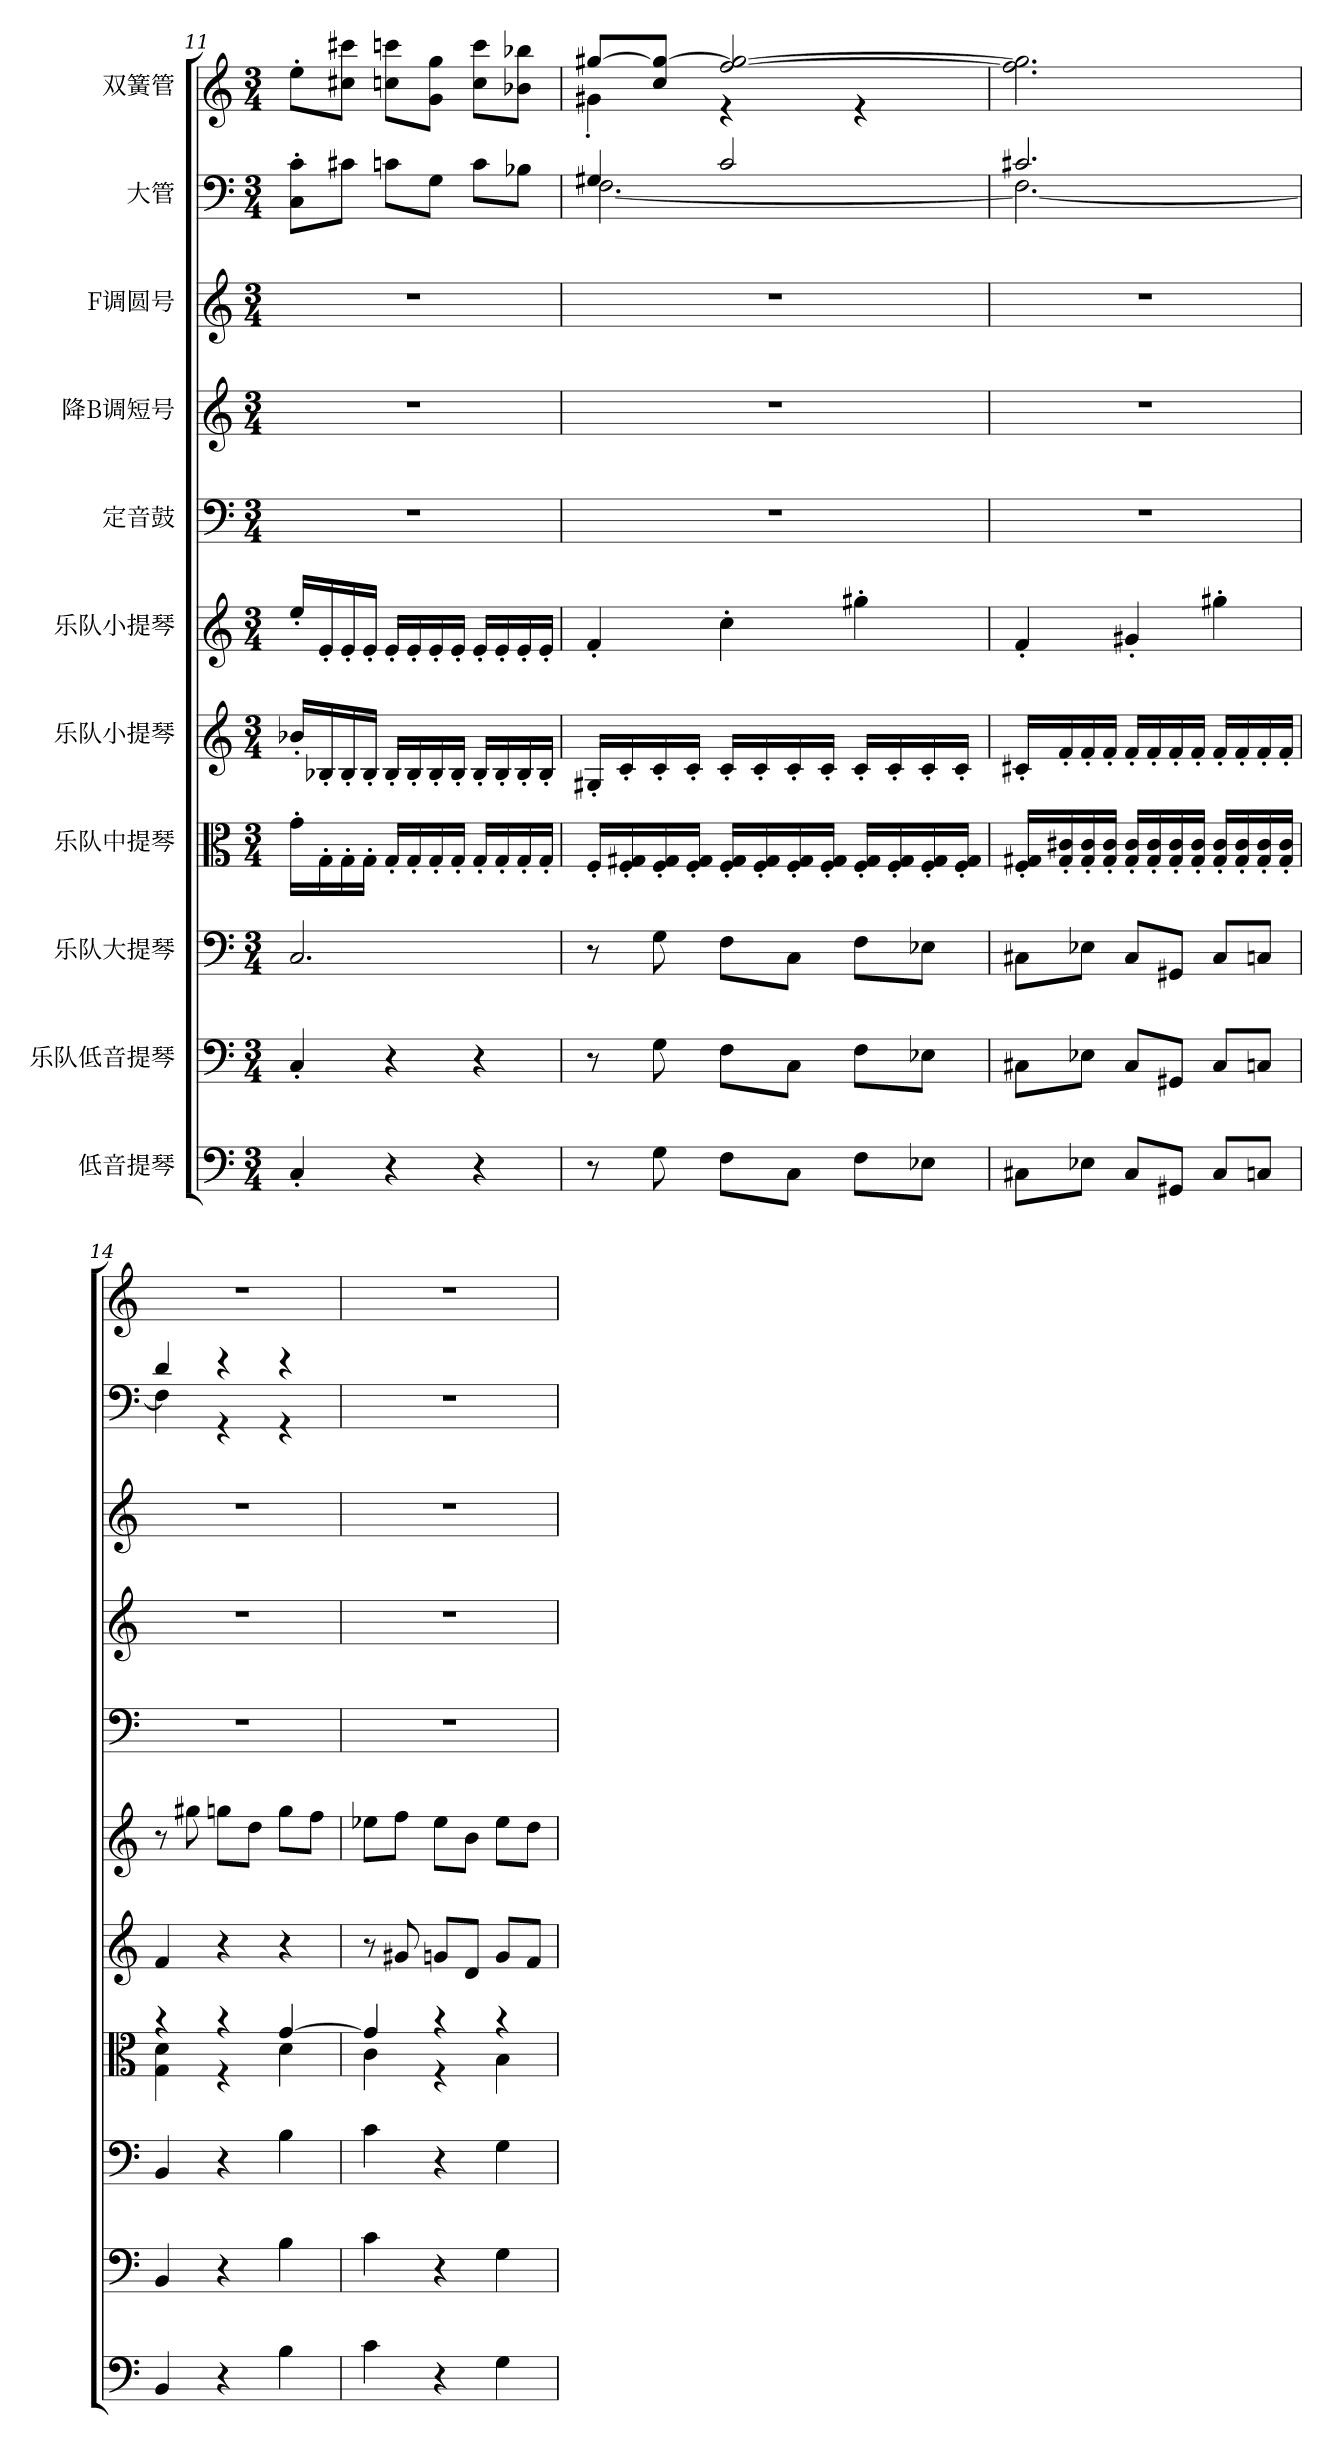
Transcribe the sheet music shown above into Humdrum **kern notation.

**kern	**kern	**kern	**kern	**kern	**kern	**kern	**kern	**kern	**kern	**kern
*part11	*part10	*part9	*part8	*part7	*part6	*part5	*part4	*part3	*part2	*part1
*staff11	*staff10	*staff9	*staff8	*staff7	*staff6	*staff5	*staff4	*staff3	*staff2	*staff1
*I"低音提琴	*I"乐队低音提琴	*I"乐队大提琴	*I"乐队中提琴	*I"乐队小提琴	*I"乐队小提琴	*I"定音鼓	*I"降B调短号	*I"F调圆号	*I"大管	*I"双簧管
!!LO:PB:g=z
*clefF4	*clefF4	*clefF4	*clefC3	*clefG2	*clefG2	*clefF4	*clefG2	*clefG2	*clefF4	*clefG2
*ITrd7c12	*ITrd7c12	*	*	*	*	*	*ITrd1c2	*ITrd4c7	*	*
*k[]	*k[]	*k[]	*k[]	*k[]	*k[]	*k[]	*k[b-e-]	*k[b-]	*k[]	*k[]
*M3/4	*M3/4	*M3/4	*M3/4	*M3/4	*M3/4	*M3/4	*M3/4	*M3/4	*M3/4	*M3/4
=11	=11	=11	=11	=11	=11	=11	=11	=11	=11	=11
4CC'/	4CC'/	2.C/	16g'\LL	16b-X'/LL	16ee'/LL	2.r	2.r	2.r	8C\' 8c\'L	8ee'\L
.	.	.	16G'\	16B-X'/	16e'/	.	.	.	.	.
.	.	.	16G'\	16B-'/	16e'/	.	.	.	8c#X\J	8cc#X\ 8ccc#X\J
.	.	.	16G'\JJ	16B-'/JJ	16e'/JJ	.	.	.	.	.
4r	4r	.	16G'/LL	16B-'/LL	16e'/LL	.	.	.	8cn\L	8ccn\ 8cccn\L
.	.	.	16G'/	16B-'/	16e'/	.	.	.	.	.
.	.	.	16G'/	16B-'/	16e'/	.	.	.	8G\J	8g\ 8gg\J
.	.	.	16G'/JJ	16B-'/JJ	16e'/JJ	.	.	.	.	.
4r	4r	.	16G'/LL	16B-'/LL	16e'/LL	.	.	.	8c\L	8cc\ 8ccc\L
.	.	.	16G'/	16B-'/	16e'/	.	.	.	.	.
.	.	.	16G'/	16B-'/	16e'/	.	.	.	8B-X\J	8b-X\ 8bb-X\J
.	.	.	16G'/JJ	16B-'/JJ	16e'/JJ	.	.	.	.	.
=12	=12	=12	=12	=12	=12	=12	=12	=12	=12	=12
*	*	*	*	*	*	*	*	*	*^	*^
8r	8r	8r	16F'/LL	16G#X'/LL	4f'/	2.r	2.r	2.r	4G#X/	[2.F\	[8gg#X/L	4g#X'\
.	.	.	16F/' 16G#X/'	16c'/	.	.	.	.	.	.	.	.
8GG\	8GG\	8G\	16F/' 16G#/'	16c'/	.	.	.	.	.	.	8cc/ 8gg#/_J	.
.	.	.	16F/' 16G#/'JJ	16c'/JJ	.	.	.	.	.	.	.	.
8FF\L	8FF\L	8F\L	16F/' 16G#/'LL	16c'/LL	4cc'\	.	.	.	2c/	.	[2ff/ 2gg#/_	4r
.	.	.	16F/' 16G#/'	16c'/	.	.	.	.	.	.	.	.
8CC\J	8CC\J	8C\J	16F/' 16G#/'	16c'/	.	.	.	.	.	.	.	.
.	.	.	16F/' 16G#/'JJ	16c'/JJ	.	.	.	.	.	.	.	.
8FF\L	8FF\L	8F\L	16F/' 16G#/'LL	16c'/LL	4gg#X'\	.	.	.	.	.	.	4r
.	.	.	16F/' 16G#/'	16c'/	.	.	.	.	.	.	.	.
8EE-X\J	8EE-X\J	8E-X\J	16F/' 16G#/'	16c'/	.	.	.	.	.	.	.	.
.	.	.	16F/' 16G#/'JJ	16c'/JJ	.	.	.	.	.	.	.	.
*	*	*	*	*	*	*	*	*	*	*	*v	*v
!!LO:PB:g=z
=13	=13	=13	=13	=13	=13	=13	=13	=13	=13	=13	=13
8CC#X\L	8CC#X\L	8C#X\L	16F/' 16G#X/'LL	16c#X'/LL	4f'/	2.r	2.r	2.r	2.c#X/	2.F\_	2.ff\] 2.gg#\]
.	.	.	16G#/' 16c#X/'	16f'/	.	.	.	.	.	.	.
8EE-X\J	8EE-X\J	8E-X\J	16G#/' 16c#/'	16f'/	.	.	.	.	.	.	.
.	.	.	16G#/' 16c#/'JJ	16f'/JJ	.	.	.	.	.	.	.
8CC#/L	8CC#/L	8C#/L	16G#/' 16c#/'LL	16f'/LL	4g#X'/	.	.	.	.	.	.
.	.	.	16G#/' 16c#/'	16f'/	.	.	.	.	.	.	.
8GGG#X/J	8GGG#X/J	8GG#X/J	16G#/' 16c#/'	16f'/	.	.	.	.	.	.	.
.	.	.	16G#/' 16c#/'JJ	16f'/JJ	.	.	.	.	.	.	.
8CC#/L	8CC#/L	8C#/L	16G#/' 16c#/'LL	16f'/LL	4gg#X'\	.	.	.	.	.	.
.	.	.	16G#/' 16c#/'	16f'/	.	.	.	.	.	.	.
8CCn/J	8CCn/J	8Cn/J	16G#/' 16c#/'	16f'/	.	.	.	.	.	.	.
.	.	.	16G#/' 16c#/'JJ	16f'/JJ	.	.	.	.	.	.	.
=14	=14	=14	=14	=14	=14	=14	=14	=14	=14	=14	=14
*	*	*	*^	*	*	*	*	*	*	*	*
4BBB/	4BBB/	4BB/	4r	4G\ 4d\	4f/	8r	2.r	2.r	2.r	4d/	4F\]	2.r
.	.	.	.	.	.	8gg#X\	.	.	.	.	.	.
4r	4r	4r	4r	4r	4r	8ggn\L	.	.	.	4r	4r	.
.	.	.	.	.	.	8dd\J	.	.	.	.	.	.
4BB\	4BB\	4B\	[4g/	4d\	4r	8gg\L	.	.	.	4r	4r	.
.	.	.	.	.	.	8ff\J	.	.	.	.	.	.
*	*	*	*	*	*	*	*	*	*	*v	*v	*
=15	=15	=15	=15	=15	=15	=15	=15	=15	=15	=15	=15
4C\	4C\	4c\	4g/]	4c\	8r	8ee-X\L	2.r	2.r	2.r	2.r	2.r
.	.	.	.	.	8g#X/	8ff\J	.	.	.	.	.
4r	4r	4r	4r	4r	8gn/L	8ee-\L	.	.	.	.	.
.	.	.	.	.	8d/J	8b\J	.	.	.	.	.
4GG\	4GG\	4G\	4r	4B\	8g/L	8ee-\L	.	.	.	.	.
.	.	.	.	.	8f/J	8dd\J	.	.	.	.	.
*	*	*	*v	*v	*	*	*	*	*	*	*
=	=	=	=	=	=	=	=	=	=	=
*-	*-	*-	*-	*-	*-	*-	*-	*-	*-	*-
